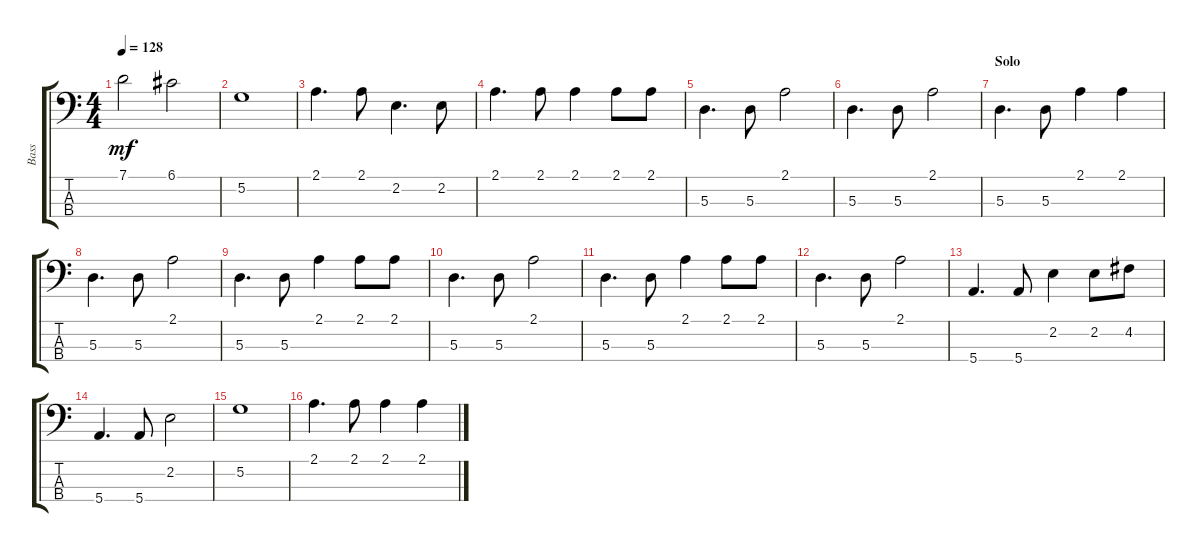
\track ("Bass" "Bass") {instrument electricbassfinger}
\staff {score tabs}
\tuning (G2 D2 A1 E1) {hide}
\ts (4 4)
\tempo 128
\clef f4
\ks c
7.1.2{dy mf} 6.1.2 |
5.2.1 |
2.1.4{d} 2.1.8 2.2.4{d} 2.2.8 |
2.1.4{d} 2.1.8 2.1.4 2.1.8 2.1.8 |
5.3.4{d} 5.3.8 2.1.2 |
5.3.4{d} 5.3.8 2.1.2 |
\section ("" "Solo")
5.3.4{d} 5.3.8 2.1.4 2.1.4 |
5.3.4{d} 5.3.8 2.1.2 |
5.3.4{d} 5.3.8 2.1.4 2.1.8 2.1.8 |
5.3.4{d} 5.3.8 2.1.2 |
5.3.4{d} 5.3.8 2.1.4 2.1.8 2.1.8 |
5.3.4{d} 5.3.8 2.1.2 |
5.4.4{d} 5.4.8 2.2.4 2.2.8 4.2.8 |
5.4.4{d} 5.4.8 2.2.2 |
5.2.1 |
2.1.4{d} 2.1.8 2.1.4 2.1.4
